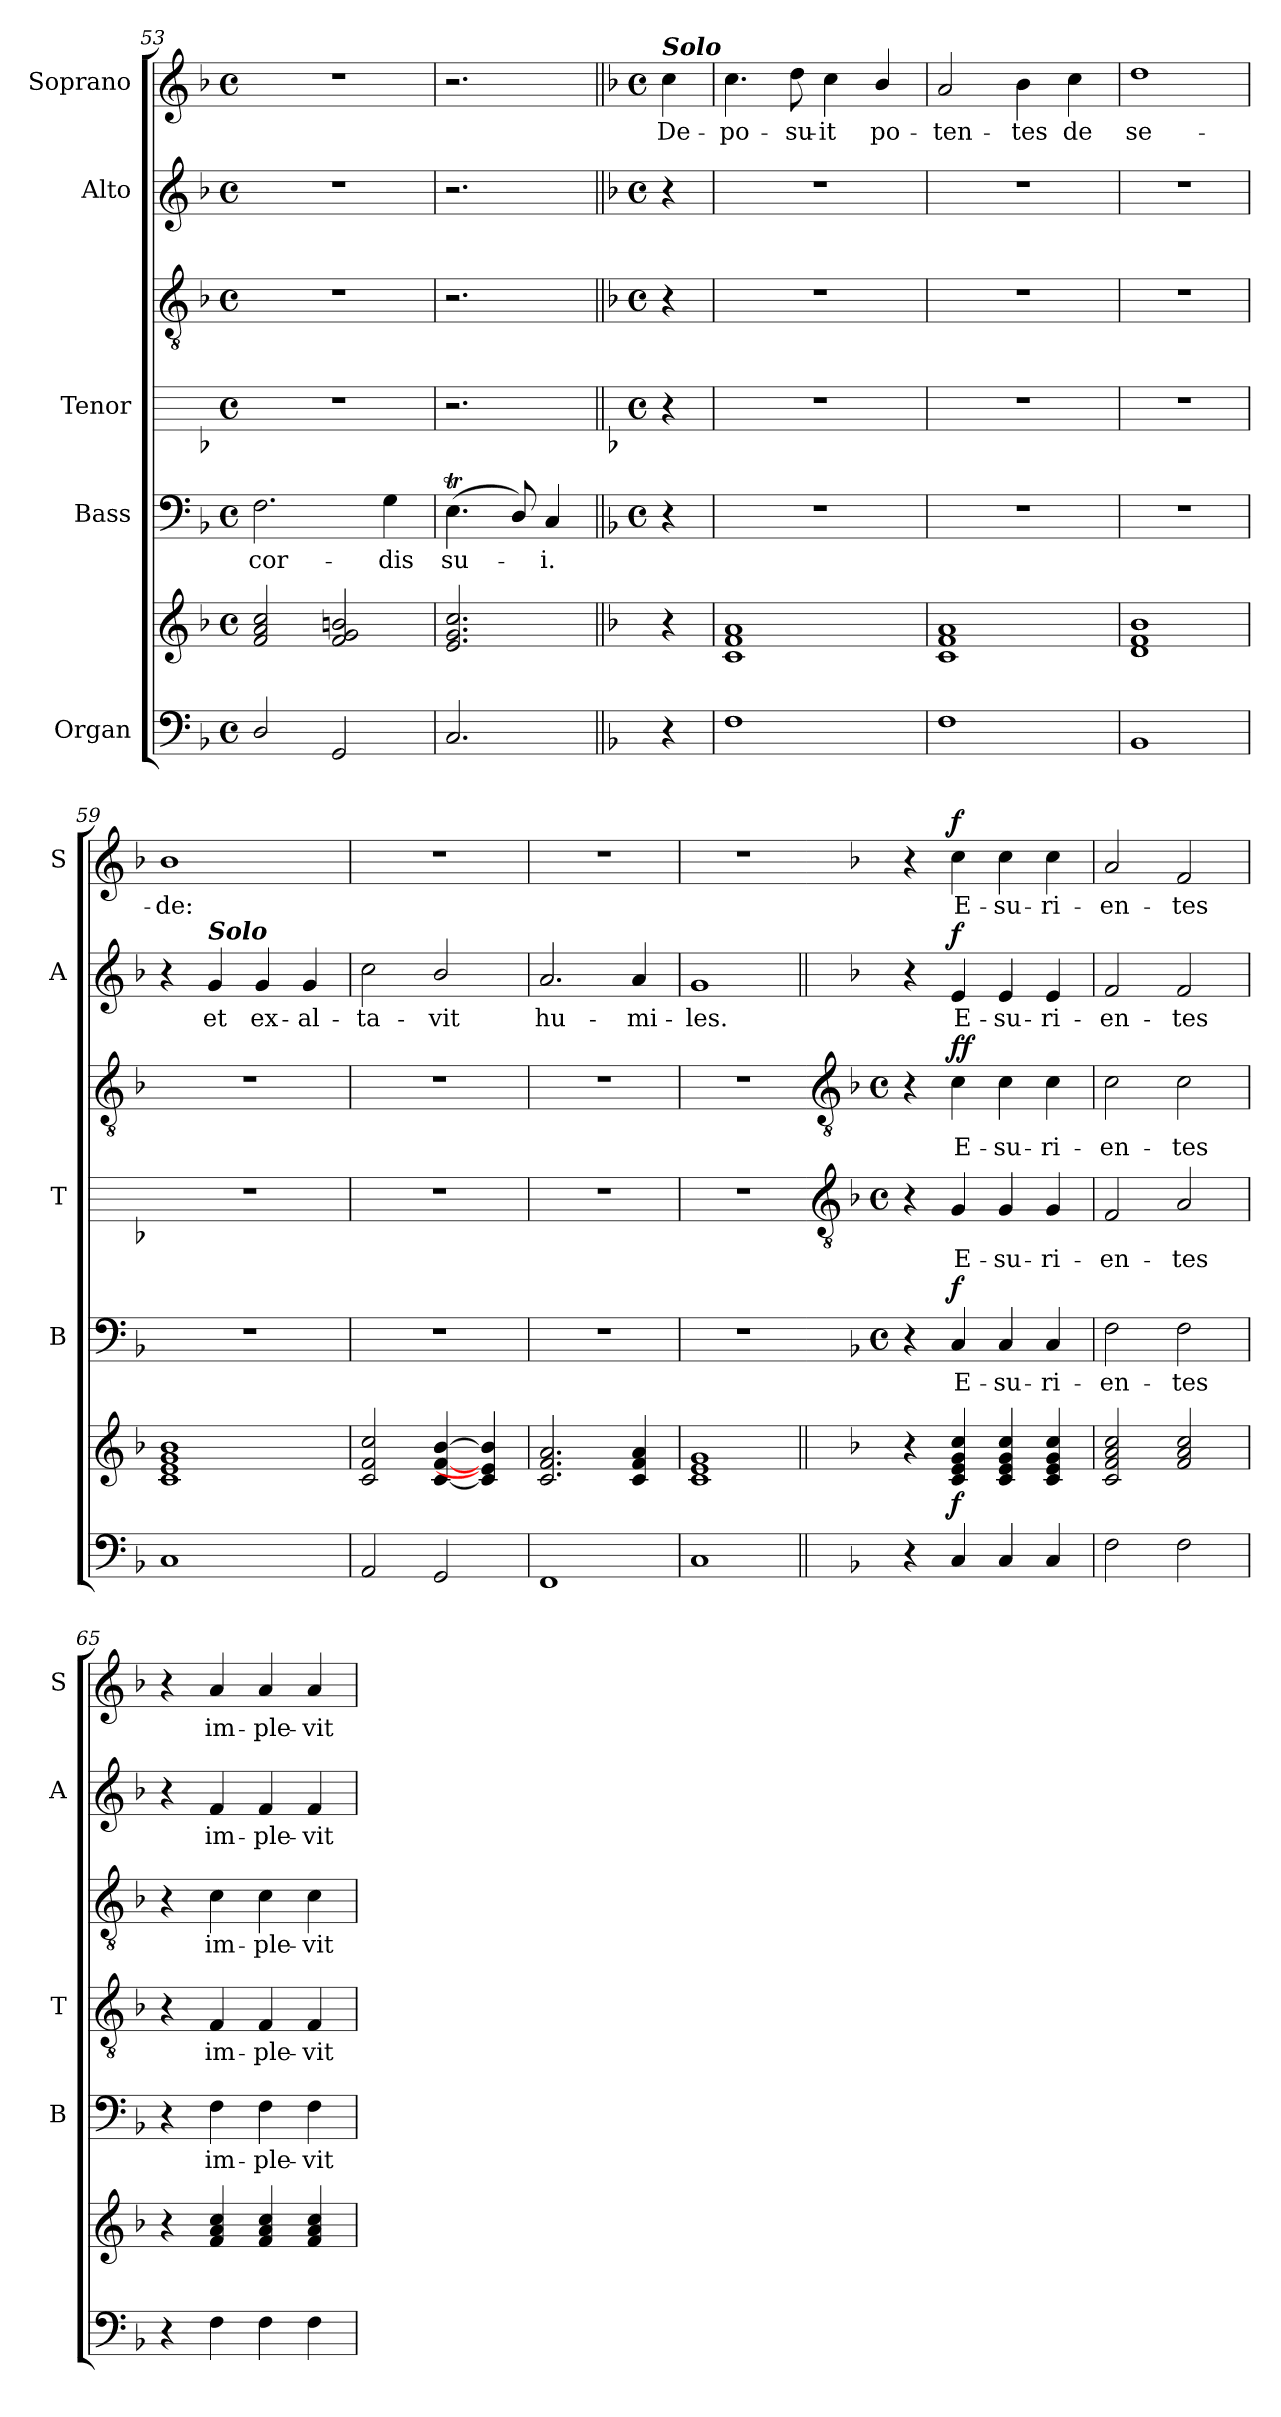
**kern	**kern	**dynam	**kern	**text	**dynam	**kern	**text	**kern	**text	**dynam	**kern	**text	**dynam	**kern	**text	**dynam
*part5	*part5	*part5	*part4	*part4	*part4	*part3	*part3	*part3	*part3	*part3	*part2	*part2	*part2	*part1	*part1	*part1
*staff7	*staff6	*staff6/7	*staff5	*staff5	*staff5	*staff4	*staff4	*staff3	*staff3	*staff3/4	*staff2	*staff2	*staff2	*staff1	*staff1	*staff1
*I"Organ	*	*	*I"Bass	*	*	*I"Tenor	*	*	*	*	*I"Alto	*	*	*I"Soprano	*	*
*	*	*	*I'B	*	*	*I'T	*	*	*	*	*I'A	*	*	*I'S	*	*
*clefF4	*clefG2	*	*clefF4	*	*	*	*	*clefGv2	*	*	*clefG2	*	*	*clefG2	*	*
*k[b-]	*k[b-]	*	*k[b-]	*	*	*k[b-]	*	*k[b-]	*	*	*k[b-]	*	*	*k[b-]	*	*
*F:	*F:	*	*F:	*	*	*F:	*	*F:	*	*	*F:	*	*	*F:	*	*
*M4/4	*M4/4	*	*M4/4	*	*	*M4/4	*	*M4/4	*	*	*M4/4	*	*	*M4/4	*	*
*met(c)	*met(c)	*	*met(c)	*	*	*met(c)	*	*met(c)	*	*	*met(c)	*	*	*met(c)	*	*
=53	=53	=53	=53	=53	=53	=53	=53	=53	=53	=53	=53	=53	=53	=53	=53	=53
!	!	!	!	!LO:LY:b	!	!	!	!	!	!	!	!	!	!	!	!
2D/	2f 2a 2cc	.	2.F	cor-	.	1r	.	1r	.	.	1r	.	.	1r	.	.
2GG	2f 2g 2bn	.	.	.	.	.	.	.	.	.	.	.	.	.	.	.
!	!	!	!	!LO:LY:b	!	!	!	!	!	!	!	!	!	!	!	!
.	.	.	4G	-dis	.	.	.	.	.	.	.	.	.	.	.	.
=54	=54	=54	=54	=54	=54	=54	=54	=54	=54	=54	=54	=54	=54	=54	=54	=54
!	!	!	!	!LO:LY:b	!	!	!	!	!	!	!	!	!	!	!	!
2.C	2.e 2.g 2.cc	.	(<4.Et	su-	.	2.r	.	2.r	.	.	2.r	.	.	2.r	.	.
.	.	.	8D/)	.	.	.	.	.	.	.	.	.	.	.	.	.
!	!	!	!	!LO:LY:b	!	!	!	!	!	!	!	!	!	!	!	!
.	.	.	4C	i.	.	.	.	.	.	.	.	.	.	.	.	.
!!LO:LB:g=z
=55||	=55||	=55||	=55||	=55||	=55||	=55||	=55||	=55||	=55||	=55||	=55||	=55||	=55||	=55||	=55||	=55||
*	*	*	*	*	*	*	*	*	*	*	*k[b-]	*	*	*k[b-]	*	*
*	*	*	*	*	*	*	*	*	*	*	*F:	*	*	*F:	*	*
*	*	*	*M4/4	*	*	*M4/4	*	*M4/4	*	*	*M4/4	*	*	*M4/4	*	*
*	*	*	*met(c)	*	*	*met(c)	*	*met(c)	*	*	*met(c)	*	*	*met(c)	*	*
!	!	!	!	!	!	!	!	!	!	!	!	!	!	!LO:TX:a:Bi:t=Solo	!	!
!	!	!	!	!	!	!	!	!	!	!	!	!	!	!	!LO:LY:b	!
4r	4r	.	4r	.	.	4r	.	4r	.	.	4r	.	.	4cc	De-	.
=56	=56	=56	=56	=56	=56	=56	=56	=56	=56	=56	=56	=56	=56	=56	=56	=56
!	!	!	!	!	!	!	!	!	!	!	!	!	!	!	!LO:LY:b	!
1F	1c 1f 1a	.	1r	.	.	1r	.	1r	.	.	1r	.	.	4.cc	-po-	.
!	!	!	!	!	!	!	!	!	!	!	!	!	!	!	!LO:LY:b	!
.	.	.	.	.	.	.	.	.	.	.	.	.	.	8dd	-su-	.
!	!	!	!	!	!	!	!	!	!	!	!	!	!	!	!LO:LY:b	!
.	.	.	.	.	.	.	.	.	.	.	.	.	.	4cc	-it	.
!	!	!	!	!	!	!	!	!	!	!	!	!	!	!	!LO:LY:b	!
.	.	.	.	.	.	.	.	.	.	.	.	.	.	4b-/	po-	.
=57	=57	=57	=57	=57	=57	=57	=57	=57	=57	=57	=57	=57	=57	=57	=57	=57
!	!	!	!	!	!	!	!	!	!	!	!	!	!	!	!LO:LY:b	!
1F	1c 1f 1a	.	1r	.	.	1r	.	1r	.	.	1r	.	.	2a	-ten-	.
!	!	!	!	!	!	!	!	!	!	!	!	!	!	!	!LO:LY:b	!
.	.	.	.	.	.	.	.	.	.	.	.	.	.	4b-	-tes	.
!	!	!	!	!	!	!	!	!	!	!	!	!	!	!	!LO:LY:b	!
.	.	.	.	.	.	.	.	.	.	.	.	.	.	4cc	de	.
=58	=58	=58	=58	=58	=58	=58	=58	=58	=58	=58	=58	=58	=58	=58	=58	=58
!	!	!	!	!	!	!	!	!	!	!	!	!	!	!	!LO:LY:b	!
1BB-	1d 1f 1b-	.	1r	.	.	1r	.	1r	.	.	1r	.	.	1dd	se-	.
=59	=59	=59	=59	=59	=59	=59	=59	=59	=59	=59	=59	=59	=59	=59	=59	=59
!	!	!	!	!	!	!	!	!	!	!	!	!	!	!	!LO:LY:b	!
1C	1c 1e 1g 1b-	.	1r	.	.	1r	.	1r	.	.	4r	.	.	1b-	-de:	.
!	!	!	!	!	!	!	!	!	!	!	!LO:TX:a:Bi:t=Solo	!	!	!	!	!
!	!	!	!	!	!	!	!	!	!	!	!	!LO:LY:b	!	!	!	!
.	.	.	.	.	.	.	.	.	.	.	4g	et	.	.	.	.
!	!	!	!	!	!	!	!	!	!	!	!	!LO:LY:b	!	!	!	!
.	.	.	.	.	.	.	.	.	.	.	4g	ex-	.	.	.	.
!	!	!	!	!	!	!	!	!	!	!	!	!LO:LY:b	!	!	!	!
.	.	.	.	.	.	.	.	.	.	.	4g	-al-	.	.	.	.
=60	=60	=60	=60	=60	=60	=60	=60	=60	=60	=60	=60	=60	=60	=60	=60	=60
!	!	!	!	!	!	!	!	!	!	!	!	!LO:LY:b	!	!	!	!
2AA	2c 2f 2cc	.	1r	.	.	1r	.	1r	.	.	2cc	-ta-	.	1r	.	.
!	!	!	!	!	!	!	!	!	!	!	!	!LO:LY:b	!	!	!	!
2GG	[4c [4f [4b-	.	.	.	.	.	.	.	.	.	2b-/	-vit	.	.	.	.
.	4c] 4e] 4b-]	.	.	.	.	.	.	.	.	.	.	.	.	.	.	.
=61	=61	=61	=61	=61	=61	=61	=61	=61	=61	=61	=61	=61	=61	=61	=61	=61
!	!	!	!	!	!	!	!	!	!	!	!	!LO:LY:b	!	!	!	!
1FF	2.c 2.f 2.a	.	1r	.	.	1r	.	1r	.	.	2.a	hu-	.	1r	.	.
!	!	!	!	!	!	!	!	!	!	!	!	!LO:LY:b	!	!	!	!
.	4c 4f 4a	.	.	.	.	.	.	.	.	.	4a	-mi-	.	.	.	.
=62	=62	=62	=62	=62	=62	=62	=62	=62	=62	=62	=62	=62	=62	=62	=62	=62
!	!	!	!	!	!	!	!	!	!	!	!	!LO:LY:b	!	!	!	!
1C	1c 1e 1g	.	1r	.	.	1r	.	1r	.	.	1g	-les.	.	1r	.	.
!!LO:LB:g=z
=63||	=63||	=63||	=63	=63||	=63||	=63	=63||	=63	=63||	=63||	=63||	=63||	=63||	=63||	=63||	=63||
*	*	*	*	*	*	*clefGv2	*	*clefGv2	*	*	*	*	*	*	*	*
*	*	*	*k[b-]	*	*	*k[b-]	*	*k[b-]	*	*	*	*	*	*	*	*
*	*	*	*F:	*	*	*F:	*	*F:	*	*	*	*	*	*	*	*
*	*	*	*M4/4	*	*	*M4/4	*	*M4/4	*	*	*	*	*	*	*	*
*	*	*	*met(c)	*	*	*met(c)	*	*met(c)	*	*	*	*	*	*	*	*
4r	4r	.	4r	.	.	4r	.	4r	.	.	4r	.	.	4r	.	.
!	!	!LO:DY:a=2	!	!LO:LY:b	!LO:DY:b	!	!LO:LY:b	!	!LO:LY:b	!LO:DY:b=2	!	!LO:LY:b	!	!	!LO:LY:b	!
!	!	!	!	!	!	!	!	!	!	!LO:DY:n=1:b	!	!	!LO:DY:b	!	!	!LO:DY:b
4C	4c 4e 4g 4cc	f	4C	E-	f	4G	-E-	4c	E-	f f	4e	E-	f	4cc	E-	f
!	!	!	!	!LO:LY:b	!	!	!LO:LY:b	!	!LO:LY:b	!	!	!LO:LY:b	!	!	!LO:LY:b	!
4C	4c 4e 4g 4cc	.	4C	-su-	.	4G	-su-	4c	-su-	.	4e	-su-	.	4cc	-su-	.
!	!	!	!	!LO:LY:b	!	!	!LO:LY:b	!	!LO:LY:b	!	!	!LO:LY:b	!	!	!LO:LY:b	!
4C	4c 4e 4g 4cc	.	4C	-ri-	.	4G	-ri-	4c	-ri-	.	4e	-ri-	.	4cc	-ri-	.
=64	=64	=64	=64	=64	=64	=64	=64	=64	=64	=64	=64	=64	=64	=64	=64	=64
!	!	!	!	!LO:LY:b	!	!	!LO:LY:b	!	!LO:LY:b	!	!	!LO:LY:b	!	!	!LO:LY:b	!
2F	2c 2f 2a 2cc	.	2F	-en-	.	2F	en-	2c	-en-	.	2f	-en-	.	2a	-en-	.
!	!	!	!	!LO:LY:b	!	!	!LO:LY:b	!	!LO:LY:b	!	!	!LO:LY:b	!	!	!LO:LY:b	!
2F	2f 2a 2cc	.	2F	-tes	.	2A	-tes	2c	-tes	.	2f	-tes	.	2f	-tes	.
=65	=65	=65	=65	=65	=65	=65	=65	=65	=65	=65	=65	=65	=65	=65	=65	=65
4r	4r	.	4r	.	.	4r	.	4r	.	.	4r	.	.	4r	.	.
!	!	!	!	!LO:LY:b	!	!	!LO:LY:b	!	!LO:LY:b	!	!	!LO:LY:b	!	!	!LO:LY:b	!
4F	4f 4a 4cc	.	4F	im-	.	4F	im-	4c	im-	.	4f	im-	.	4a	im-	.
!	!	!	!	!LO:LY:b	!	!	!LO:LY:b	!	!LO:LY:b	!	!	!LO:LY:b	!	!	!LO:LY:b	!
4F	4f 4a 4cc	.	4F	-ple-	.	4F	-ple-	4c	-ple-	.	4f	-ple-	.	4a	-ple-	.
!	!	!	!	!LO:LY:b	!	!	!LO:LY:b	!	!LO:LY:b	!	!	!LO:LY:b	!	!	!LO:LY:b	!
4F	4f 4a 4cc	.	4F	-vit	.	4F	-vit	4c	-vit	.	4f	-vit	.	4a	-vit	.
=	=	=	=	=	=	=	=	=	=	=	=	=	=	=	=	=
*-	*-	*-	*-	*-	*-	*-	*-	*-	*-	*-	*-	*-	*-	*-	*-	*-
